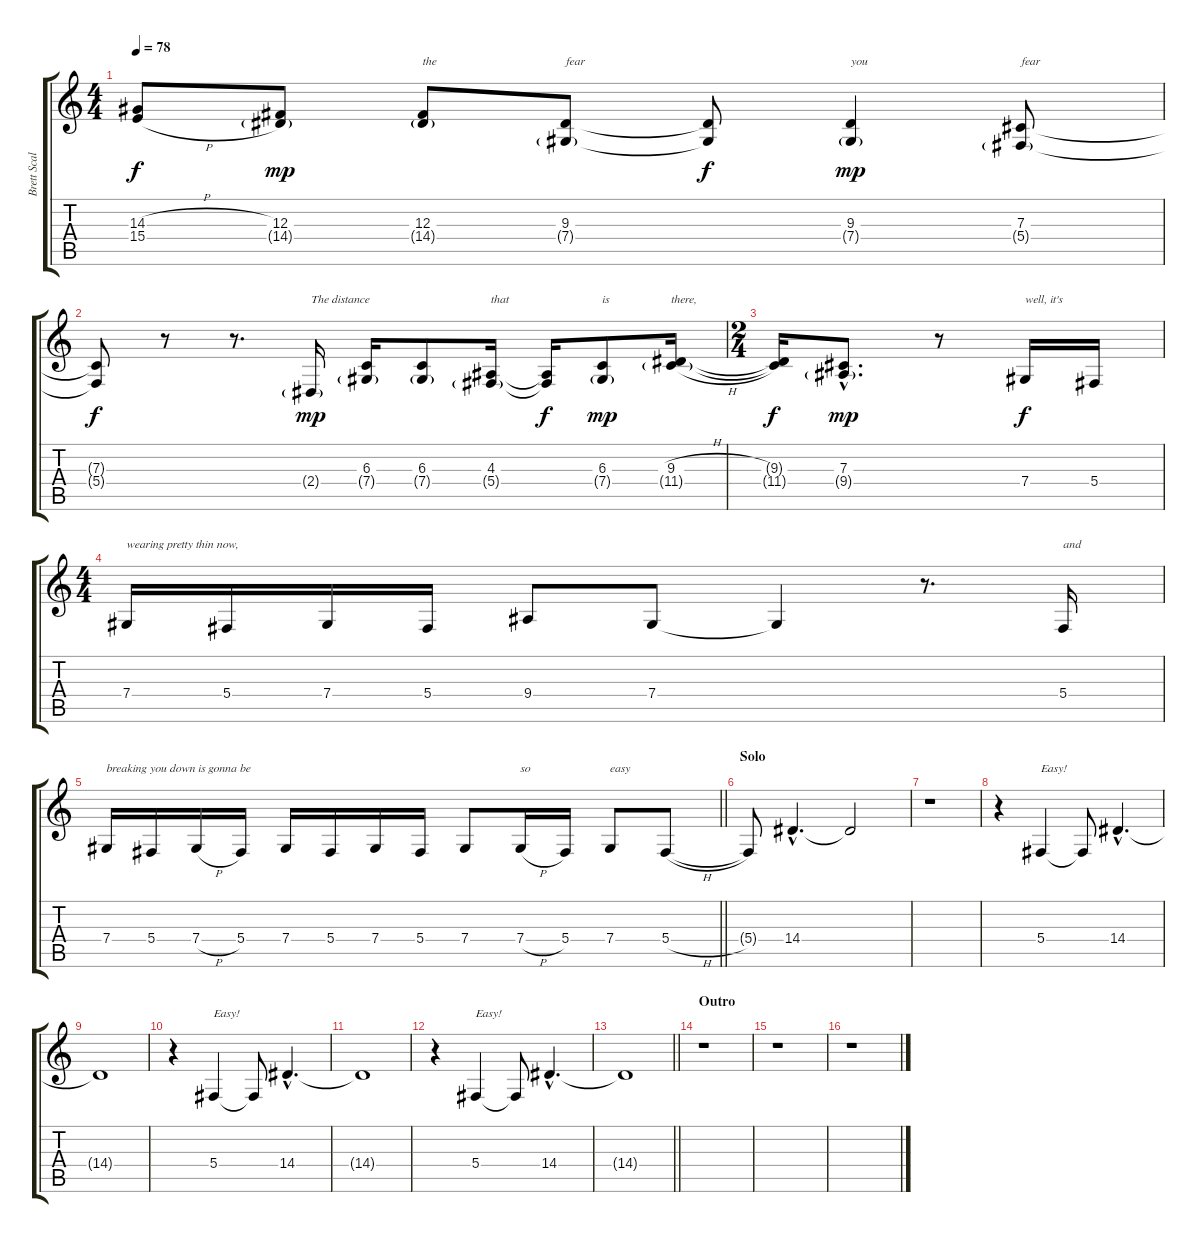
\track ("Brett Scallions (Lead Vocals)" "Brett Scal") {instrument violin}
\staff {score tabs}
\tuning (Eb4 Bb3 Gb3 Db3 Ab2 Eb2) {hide}
\ts (4 4)
\tempo 78
\clef g2
\ks c
(14.3{h t} 15.4{h t}).8{dy f} (12.3 14.4{g}).8{dy mp} (12.3 14.4{g}).8{txt "the"} (9.3 7.4{g}).8{txt "fear"} (9.3{t} 7.4{t}).8{dy f} (9.3 7.4{g}).4{txt "you" dy mp} (7.3 5.4{g}).8{txt "fear"} |
(7.3{t} 5.4{t}).8{dy f} r.8 r.8{d} 2.4{g}.16{txt "The distance" dy mp} (6.3 7.4{g}).16 (6.3 7.4{g}).8 (4.3 5.4{g}).16{txt "that"} (4.3{t} 5.4{t}).16{dy f} (6.3 7.4{g}).8{txt "is" dy mp} (9.3{h} 11.4{h g}).16{txt "there,"} |
\ts (2 4)
(9.3{t} 11.4{t}).16{dy f} (7.3{hac} 9.4{g hac}).8{d dy mp} r.8 7.4.16{txt "well, it's" dy f} 5.4.16 |
\ts (4 4)
7.4.16{txt "wearing pretty thin now,"} 5.4.16 7.4.16 5.4.16 9.4.8 7.4.8 7.4{t}.4 r.8{d} 5.4.16{txt "and"} |
\barLineRight lightlight
7.4.16{txt "breaking you down is gonna be"} 5.4.16 7.4{h}.16 5.4.16 7.4.16 5.4.16 7.4.16 5.4.16 7.4.8 7.4{h}.16{txt "so"} 5.4.16 7.4.8{txt "easy"} 5.4{h}.8 |
\section ("" "Solo")
5.4{t}.8 14.4{hac}.4{d} 14.4{t}.2 |
r.1 |
r.4 5.4.4{txt "Easy!"} 5.4{t}.8 14.4{hac}.4{d} |
14.4{t}.1 |
r.4 5.4.4{txt "Easy!"} 5.4{t}.8 14.4{hac}.4{d} |
14.4{t}.1 |
r.4 5.4.4{txt "Easy!"} 5.4{t}.8 14.4{hac}.4{d} |
\barLineRight lightlight
14.4{t}.1 |
\section ("" "Outro")
r.1 |
r.1 |
r.1
